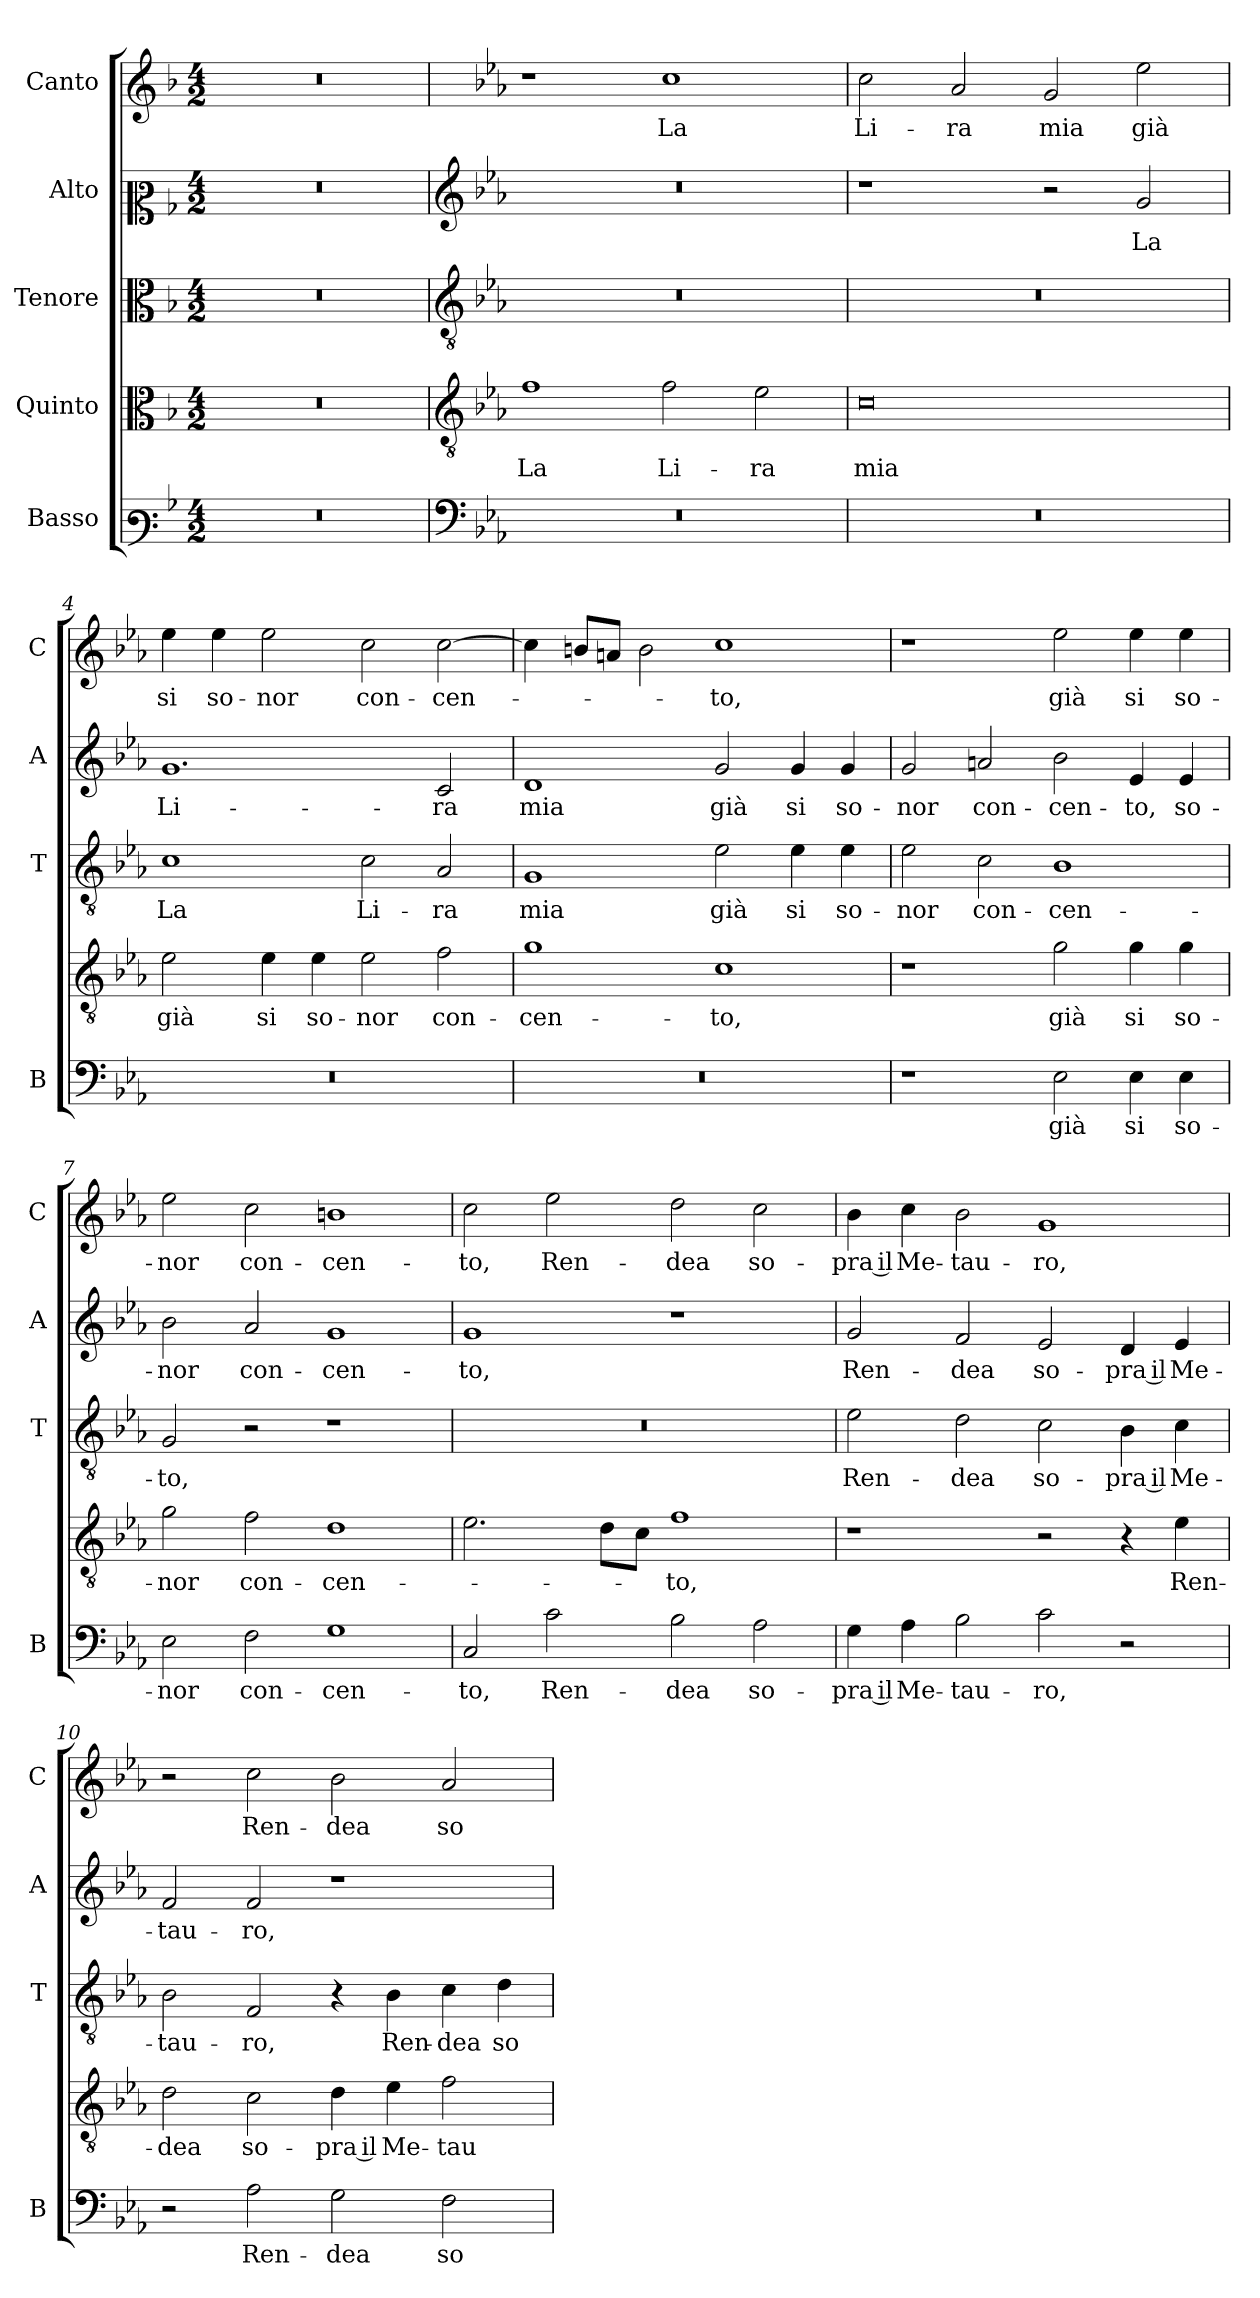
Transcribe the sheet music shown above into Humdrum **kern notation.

**kern	**text	**kern	**text	**kern	**text	**kern	**text	**kern	**text
*part5	*part5	*part4	*part4	*part3	*part3	*part2	*part2	*part1	*part1
*staff5	*staff5	*staff4	*staff4	*staff3	*staff3	*staff2	*staff2	*staff1	*staff1
*I"Basso	*	*I"Quinto	*	*I"Tenore	*	*I"Alto	*	*I"Canto	*
*I'B	*	*	*	*I'T	*	*I'A	*	*I'C	*
*clefF3	*	*clefC3	*	*clefC3	*	*clefC2	*	*clefG2	*
*k[b-]	*	*k[b-]	*	*k[b-]	*	*k[b-]	*	*k[b-]	*
*F:	*	*F:	*	*F:	*	*F:	*	*F:	*
*M4/2	*	*M4/2	*	*M4/2	*	*M4/2	*	*M4/2	*
=1	=1	=1	=1	=1	=1	=1	=1	=1	=1
0r	.	0r	.	0r	.	0r	.	0r	.
=2	=2	=2	=2	=2	=2	=2	=2	=2	=2
*clefF4	*	*clefGv2	*	*clefGv2	*	*clefG2	*	*	*
*k[b-e-a-]	*	*k[b-e-a-]	*	*k[b-e-a-]	*	*k[b-e-a-]	*	*k[b-e-a-]	*
*E-:	*	*E-:	*	*E-:	*	*E-:	*	*E-:	*
!	!	!	!LO:LY:b	!	!	!	!	!	!
0r	.	1f	La	0r	.	0r	.	1r	.
!	!	!	!LO:LY:b	!	!	!	!	!	!LO:LY:b
.	.	2f\	Li-	.	.	.	.	1cc	La
!	!	!	!LO:LY:b	!	!	!	!	!	!
.	.	2e-\	-ra	.	.	.	.	.	.
=3	=3	=3	=3	=3	=3	=3	=3	=3	=3
!	!	!	!LO:LY:b	!	!	!	!	!	!LO:LY:b
0r	.	0c	mia	0r	.	1r	.	2cc\	Li-
!	!	!	!	!	!	!	!	!	!LO:LY:b
.	.	.	.	.	.	.	.	2a-/	-ra
!	!	!	!	!	!	!	!	!	!LO:LY:b
.	.	.	.	.	.	2r	.	2g/	mia
!	!	!	!	!	!	!	!LO:LY:b	!	!LO:LY:b
.	.	.	.	.	.	2g/	La	2ee-\	già
=4	=4	=4	=4	=4	=4	=4	=4	=4	=4
!	!	!	!LO:LY:b	!	!LO:LY:b	!	!LO:LY:b	!	!LO:LY:b
0r	.	2e-\	già	1c	La	1.g	Li-	4ee-\	si
!	!	!	!	!	!	!	!	!	!LO:LY:b
.	.	.	.	.	.	.	.	4ee-\	so-
!	!	!	!LO:LY:b	!	!	!	!	!	!LO:LY:b
.	.	4e-\	si	.	.	.	.	2ee-\	-nor
!	!	!	!LO:LY:b	!	!	!	!	!	!
.	.	4e-\	so-	.	.	.	.	.	.
!	!	!	!LO:LY:b	!	!LO:LY:b	!	!	!	!LO:LY:b
.	.	2e-\	-nor	2c\	Li-	.	.	2cc\	con-
!	!	!	!LO:LY:b	!	!LO:LY:b	!	!LO:LY:b	!	!LO:LY:b
.	.	2f\	con-	2A-/	-ra	2c/	-ra	[2cc\	-cen-
!!LO:LB:g=z
=5	=5	=5	=5	=5	=5	=5	=5	=5	=5
!	!	!	!LO:LY:b	!	!LO:LY:b	!	!LO:LY:b	!	!
0r	.	1g	-cen-	1G	mia	1d	mia	4cc\]	.
.	.	.	.	.	.	.	.	8bn/L	.
.	.	.	.	.	.	.	.	8an/J	.
.	.	.	.	.	.	.	.	2b\	.
!	!	!	!LO:LY:b	!	!LO:LY:b	!	!LO:LY:b	!	!LO:LY:b
.	.	1c	-to,	2e-\	già	2g/	già	1cc	-to,
!	!	!	!	!	!LO:LY:b	!	!LO:LY:b	!	!
.	.	.	.	4e-\	si	4g/	si	.	.
!	!	!	!	!	!LO:LY:b	!	!LO:LY:b	!	!
.	.	.	.	4e-\	so-	4g/	so-	.	.
=6	=6	=6	=6	=6	=6	=6	=6	=6	=6
!	!	!	!	!	!LO:LY:b	!	!LO:LY:b	!	!
1r	.	1r	.	2e-\	-nor	2g/	-nor	1r	.
!	!	!	!	!	!LO:LY:b	!	!LO:LY:b	!	!
.	.	.	.	2c\	con-	2an/	con-	.	.
!	!LO:LY:b	!	!LO:LY:b	!	!LO:LY:b	!	!LO:LY:b	!	!LO:LY:b
2E-\	già	2g\	già	1B-	-cen-	2b-\	-cen-	2ee-\	già
!	!LO:LY:b	!	!LO:LY:b	!	!	!	!LO:LY:b	!	!LO:LY:b
4E-\	si	4g\	si	.	.	4e-/	-to,	4ee-\	si
!	!LO:LY:b	!	!LO:LY:b	!	!	!	!LO:LY:b	!	!LO:LY:b
4E-\	so-	4g\	so-	.	.	4e-/	so-	4ee-\	so-
=7	=7	=7	=7	=7	=7	=7	=7	=7	=7
!	!LO:LY:b	!	!LO:LY:b	!	!LO:LY:b	!	!LO:LY:b	!	!LO:LY:b
2E-\	-nor	2g\	-nor	2G/	-to,	2b-\	-nor	2ee-\	-nor
!	!LO:LY:b	!	!LO:LY:b	!	!	!	!LO:LY:b	!	!LO:LY:b
2F\	con-	2f\	con-	2r	.	2a-/	con-	2cc\	con-
!	!LO:LY:b	!	!LO:LY:b	!	!	!	!LO:LY:b	!	!LO:LY:b
1G	-cen-	1d	-cen-	1r	.	1g	-cen-	1bn	-cen-
=8	=8	=8	=8	=8	=8	=8	=8	=8	=8
!	!LO:LY:b	!	!	!	!	!	!LO:LY:b	!	!LO:LY:b
2C/	-to,	2.e-\	.	0r	.	1g	-to,	2cc\	-to,
!	!LO:LY:b	!	!	!	!	!	!	!	!LO:LY:b
2c\	Ren-	.	.	.	.	.	.	2ee-\	Ren-
.	.	8d\L	.	.	.	.	.	.	.
.	.	8c\J	.	.	.	.	.	.	.
!	!LO:LY:b	!	!LO:LY:b	!	!	!	!	!	!LO:LY:b
2B-\	-dea	1f	-to,	.	.	1r	.	2dd\	-dea
!	!LO:LY:b	!	!	!	!	!	!	!	!LO:LY:b
2A-\	so-	.	.	.	.	.	.	2cc\	so-
!!LO:PB:g=z
=9	=9	=9	=9	=9	=9	=9	=9	=9	=9
!	!LO:LY:b	!	!	!	!LO:LY:b	!	!LO:LY:b	!	!LO:LY:b
4G\	-pra il	1r	.	2e-\	Ren-	2g/	Ren-	4b-\	-pra il
!	!LO:LY:b	!	!	!	!	!	!	!	!LO:LY:b
4A-\	Me-	.	.	.	.	.	.	4cc\	Me-
!	!LO:LY:b	!	!	!	!LO:LY:b	!	!LO:LY:b	!	!LO:LY:b
2B-\	-tau-	.	.	2d\	-dea	2f/	-dea	2b-\	-tau-
!	!LO:LY:b	!	!	!	!LO:LY:b	!	!LO:LY:b	!	!LO:LY:b
2c\	-ro,	2r	.	2c\	so-	2e-/	so-	1g	-ro,
!	!	!	!	!	!LO:LY:b	!	!LO:LY:b	!	!
2r	.	4r	.	4B-\	-pra il	4d/	-pra il	.	.
!	!	!	!LO:LY:b	!	!LO:LY:b	!	!LO:LY:b	!	!
.	.	4e-\	Ren-	4c\	Me-	4e-/	Me-	.	.
=10	=10	=10	=10	=10	=10	=10	=10	=10	=10
!	!	!	!LO:LY:b	!	!LO:LY:b	!	!LO:LY:b	!	!
2r	.	2d\	-dea	2B-\	-tau-	2f/	-tau-	2r	.
!	!LO:LY:b	!	!LO:LY:b	!	!LO:LY:b	!	!LO:LY:b	!	!LO:LY:b
2A-\	Ren-	2c\	so-	2F/	-ro,	2f/	-ro,	2cc\	Ren-
!	!LO:LY:b	!	!LO:LY:b	!	!	!	!	!	!LO:LY:b
2G\	-dea	4d\	-pra il	4r	.	1r	.	2b-\	-dea
!	!	!	!LO:LY:b	!	!LO:LY:b	!	!	!	!
.	.	4e-\	Me-	4B-\	Ren-	.	.	.	.
!	!LO:LY:b	!	!LO:LY:b	!	!LO:LY:b	!	!	!	!LO:LY:b
2F\	so-	2f\	-tau-	4c\	-dea	.	.	2a-/	so-
!	!	!	!	!	!LO:LY:b	!	!	!	!
.	.	.	.	4d\	so-	.	.	.	.
=	=	=	=	=	=	=	=	=	=
*-	*-	*-	*-	*-	*-	*-	*-	*-	*-
